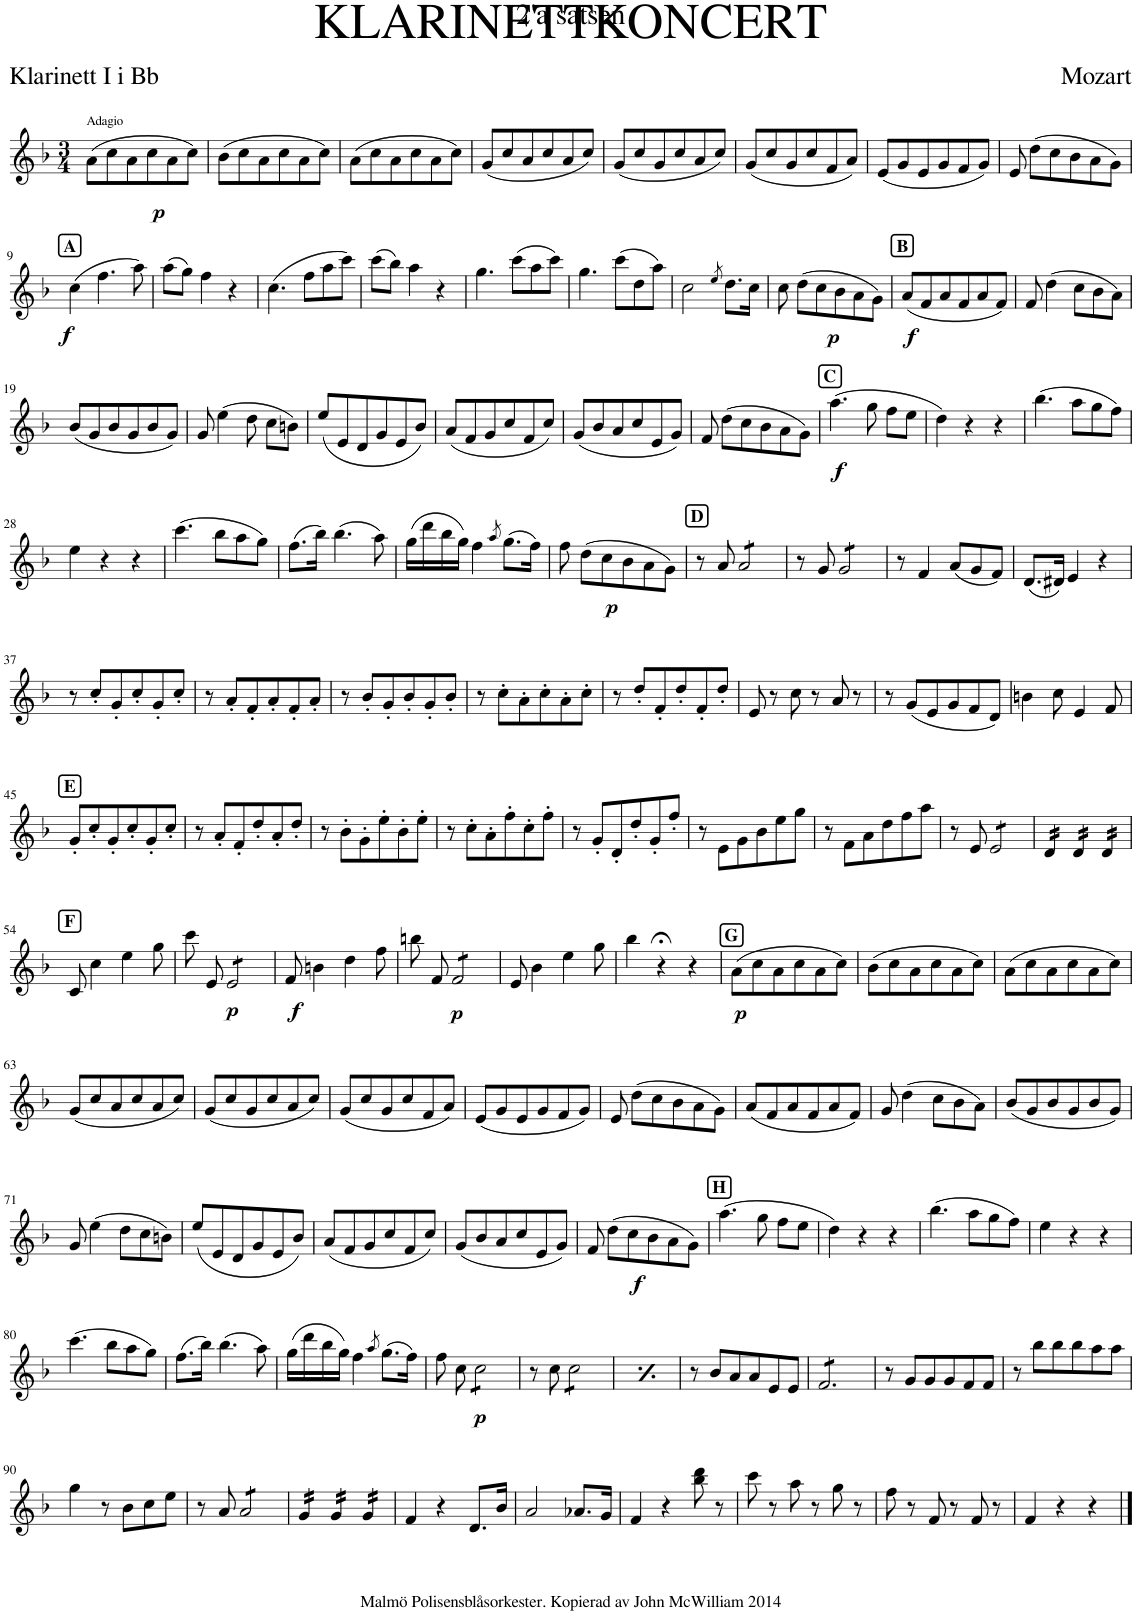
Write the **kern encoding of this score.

**kern	**dynam
*part1	*part1
*staff1	*staff1
*I"Bb Clarinet	*
*I'Cl	*
*clefG2	*
*Trd1c2	*
*k[b-]	*
*M3/4	*
=1	=1
!LO:TX:a:t=Adagio	!
!	!LO:DY:b
(8a\L	p
8cc\	.
8a\	.
8cc\	.
8a\	.
8cc\J)	.
=2	=2
(8b-\L	.
8cc\	.
8a\	.
8cc\	.
8a\	.
8cc\J)	.
=3	=3
(8a\L	.
8cc\	.
8a\	.
8cc\	.
8a\	.
8cc\J)	.
=4	=4
(8g/L	.
8cc/	.
8a/	.
8cc/	.
8a/	.
8cc/J)	.
=5	=5
(8g/L	.
8cc/	.
8g/	.
8cc/	.
8a/	.
8cc/J)	.
=6	=6
(8g/L	.
8cc/	.
8g/	.
8cc/	.
8f/	.
8a/J)	.
=7	=7
(8e/L	.
8g/	.
8e/	.
8g/	.
8f/	.
8g/J)	.
=8	=8
8e/	.
(8dd\L	.
8cc\	.
8b-\	.
8a\	.
8g\J)	.
!!LO:LB:g=z
=9	=9
!LO:TX:a:B:t=A	!
!	!LO:DY:b
(4cc\	f
4.ff\	.
8aa\)	.
=10	=10
(8aa\L	.
8gg\J)	.
4ff\	.
4r	.
=11	=11
(4.cc\	.
8ff\L	.
8aa\	.
8ccc\J)	.
=12	=12
(8ccc\L	.
8bb-\J)	.
4aa\	.
4r	.
=13	=13
4.gg\	.
(8ccc\L	.
8aa\	.
8ccc\J)	.
=14	=14
4.gg\	.
(8ccc\L	.
8dd\	.
8aa\J)	.
=15	=15
2cc\	.
8qee/	.
8.dd\L	.
16cc\Jk	.
=16	=16
8cc\	.
!	!LO:DY:b
(8dd\L	p
8cc\	.
8b-\	.
8a\	.
8g\J)	.
=17	=17
!LO:TX:a:B:t=B	!
!	!LO:DY:b
(8a/L	f
8f/	.
8a/	.
8f/	.
8a/	.
8f/J)	.
=18	=18
8f/	.
(4dd\	.
8cc\L	.
8b-\	.
8a\J)	.
!!LO:LB:g=z
=19	=19
(8b-/L	.
8g/	.
8b-/	.
8g/	.
8b-/	.
8g/J)	.
=20	=20
8g/	.
(4ee\	.
8dd\	.
8cc\L	.
8bn\J)	.
=21	=21
(8ee/L	.
8e/	.
8d/	.
8g/	.
8e/	.
8b-/J)	.
=22	=22
(8a/L	.
8f/	.
8g/	.
8cc/	.
8f/	.
8cc/J)	.
=23	=23
(8g/L	.
8b-/	.
8a/	.
8cc/	.
8e/	.
8g/J)	.
=24	=24
8f/	.
(8dd\L	.
8cc\	.
8b-\	.
8a\	.
8g\J)	.
=25	=25
!LO:TX:a:B:t=C	!
!	!LO:DY:b
(4.aa\	f
8gg\	.
8ff\L	.
8ee\J	.
=26	=26
4dd\)	.
4r	.
4r	.
=27	=27
(4.bb-\	.
8aa\L	.
8gg\	.
8ff\J)	.
!!LO:LB:g=z
=28	=28
4ee\	.
4r	.
4r	.
=29	=29
(4.ccc\	.
8bb-\L	.
8aa\	.
8gg\J)	.
=30	=30
(8.ff\L	.
16bb-\Jk)	.
(4.bb-\	.
8aa\)	.
=31	=31
(16gg\LL	.
16ddd\	.
16bb-\	.
16gg\JJ)	.
4ff\	.
8qaa/	.
(8.gg\L	.
16ff\Jk)	.
=32	=32
8ff\	.
!	!LO:DY:b
(8dd\L	p
8cc\	.
8b-\	.
8a\	.
8g\J)	.
=33	=33
!LO:TX:a:B:t=D	!
8r	.
8a/	.
*tremolo	*
8a/L	.
8a/	.
8a/	.
8a/J	.
*Xtremolo	*
=34	=34
8r	.
8g/	.
*tremolo	*
8g/L	.
8g/	.
8g/	.
8g/J	.
*Xtremolo	*
=35	=35
8r	.
4f/	.
(8a/L	.
8g/	.
8f/J)	.
=36	=36
(8.d/L	.
16d#X/Jk)	.
4e/	.
4r	.
!!LO:LB:g=z
=37	=37
8r	.
8cc'/L	.
8g'/	.
8cc'/	.
8g'/	.
8cc'/J	.
=38	=38
8r	.
8a'/L	.
8f'/	.
8a'/	.
8f'/	.
8a'/J	.
=39	=39
8r	.
8b-'/L	.
8g'/	.
8b-'/	.
8g'/	.
8b-'/J	.
=40	=40
8r	.
8cc'\L	.
8a'\	.
8cc'\	.
8a'\	.
8cc'\J	.
=41	=41
8r	.
8dd'/L	.
8f'/	.
8dd'/	.
8f'/	.
8dd'/J	.
=42	=42
8e/	.
8r	.
8cc\	.
8r	.
8a/	.
8r	.
=43	=43
8r	.
(8g/L	.
8e/	.
8g/	.
8f/	.
8d/J)	.
=44	=44
4bn\	.
8cc\	.
4e/	.
8f/	.
!!LO:LB:g=z
=45	=45
!LO:TX:a:B:t=E	!
8g'/L	.
8cc'/	.
8g'/	.
8cc'/	.
8g'/	.
8cc'/J	.
=46	=46
8r	.
8a'/L	.
8f'/	.
8dd'/	.
8a'/	.
8dd'/J	.
=47	=47
8r	.
8b-'\L	.
8g'\	.
8ee'\	.
8b-'\	.
8ee'\J	.
=48	=48
8r	.
8cc'\L	.
8a'\	.
8ff'\	.
8cc'\	.
8ff'\J	.
=49	=49
8r	.
8g'/L	.
8d'/	.
8dd'/	.
8g'/	.
8ff'/J	.
=50	=50
8r	.
8e\L	.
8g\	.
8b-\	.
8ee\	.
8gg\J	.
=51	=51
8r	.
8f\L	.
8a\	.
8dd\	.
8ff\	.
8aa\J	.
=52	=52
8r	.
8e/	.
*tremolo	*
8e/L	.
8e/	.
8e/	.
8e/J	.
=53	=53
16d/LL	.
16d/	.
16d/	.
16d/JJ	.
16d/LL	.
16d/	.
16d/	.
16d/JJ	.
16d/LL	.
16d/	.
16d/	.
16d/JJ	.
*Xtremolo	*
!!LO:LB:g=z
=54	=54
!LO:TX:a:B:t=F	!
8c/	.
4cc\	.
4ee\	.
8gg\	.
=55	=55
8ccc\	.
!	!LO:DY:b
8e/	p
*tremolo	*
8e/L	.
8e/	.
8e/	.
8e/J	.
*Xtremolo	*
=56	=56
!	!LO:DY:b
8f/	f
4bn\	.
4dd\	.
8ff\	.
=57	=57
8bbn\	.
!	!LO:DY:b
8f/	p
*tremolo	*
8f/L	.
8f/	.
8f/	.
8f/J	.
*Xtremolo	*
=58	=58
8e/	.
4b-\	.
4ee\	.
8gg\	.
=59	=59
4bb-\	.
4r;<	.
4r	.
=60	=60
!LO:TX:a:B:t=G	!
!	!LO:DY:b
(8a\L	p
8cc\	.
8a\	.
8cc\	.
8a\	.
8cc\J)	.
=61	=61
(8b-\L	.
8cc\	.
8a\	.
8cc\	.
8a\	.
8cc\J)	.
=62	=62
(8a\L	.
8cc\	.
8a\	.
8cc\	.
8a\	.
8cc\J)	.
!!LO:LB:g=z
=63	=63
(8g/L	.
8cc/	.
8a/	.
8cc/	.
8a/	.
8cc/J)	.
=64	=64
(8g/L	.
8cc/	.
8g/	.
8cc/	.
8a/	.
8cc/J)	.
=65	=65
(8g/L	.
8cc/	.
8g/	.
8cc/	.
8f/	.
8a/J)	.
=66	=66
(8e/L	.
8g/	.
8e/	.
8g/	.
8f/	.
8g/J)	.
=67	=67
8e/	.
(8dd\L	.
8cc\	.
8b-\	.
8a\	.
8g\J)	.
=68	=68
(8a/L	.
8f/	.
8a/	.
8f/	.
8a/	.
8f/J)	.
=69	=69
8g/	.
(4dd\	.
8cc\L	.
8b-\	.
8a\J)	.
=70	=70
(8b-/L	.
8g/	.
8b-/	.
8g/	.
8b-/	.
8g/J)	.
!!LO:LB:g=z
=71	=71
8g/	.
(4ee\	.
8dd\L	.
8cc\	.
8bn\J)	.
=72	=72
(8ee/L	.
8e/	.
8d/	.
8g/	.
8e/	.
8b-/J)	.
=73	=73
(8a/L	.
8f/	.
8g/	.
8cc/	.
8f/	.
8cc/J)	.
=74	=74
(8g/L	.
8b-/	.
8a/	.
8cc/	.
8e/	.
8g/J)	.
=75	=75
8f/	.
!	!LO:DY:b
(8dd\L	f
8cc\	.
8b-\	.
8a\	.
8g\J)	.
=76	=76
!LO:TX:a:B:t=H	!
(4.aa\	.
8gg\	.
8ff\L	.
8ee\J	.
=77	=77
4dd\)	.
4r	.
4r	.
=78	=78
(4.bb-\	.
8aa\L	.
8gg\	.
8ff\J)	.
=79	=79
4ee\	.
4r	.
4r	.
!!LO:LB:g=z
=80	=80
(4.ccc\	.
8bb-\L	.
8aa\	.
8gg\J)	.
=81	=81
(8.ff\L	.
16bb-\Jk)	.
(4.bb-\	.
8aa\)	.
=82	=82
(16gg\LL	.
16ddd\	.
16bb-\	.
16gg\JJ)	.
4ff\	.
8qaa/	.
(8.gg\L	.
16ff\Jk)	.
=83	=83
8ff\	.
!	!LO:DY:b
8cc\	p
*tremolo	*
8cc\L	.
8cc\	.
8cc\	.
8cc\J	.
*Xtremolo	*
=84	=84
8r	.
8cc\	.
*tremolo	*
8cc\L	.
8cc\	.
8cc\	.
8cc\J	.
*Xtremolo	*
=85	=85
8r	.
8cc\	.
*tremolo	*
8cc\L	.
8cc\	.
8cc\	.
8cc\J	.
*Xtremolo	*
=86	=86
8r	.
8b-/L	.
8a/	.
8a/	.
8e/	.
8e/J	.
=87	=87
*tremolo	*
8f/L	.
8f/	.
8f/	.
8f/	.
8f/	.
8f/J	.
*Xtremolo	*
=88	=88
8r	.
8g/L	.
8g/	.
8g/	.
8f/	.
8f/J	.
=89	=89
8r	.
8bb-\L	.
8bb-\	.
8bb-\	.
8aa\	.
8aa\J	.
!!LO:LB:g=z
=90	=90
4gg\	.
8r	.
8b-\L	.
8cc\	.
8ee\J	.
=91	=91
8r	.
8a/	.
*tremolo	*
8a/L	.
8a/	.
8a/	.
8a/J	.
=92	=92
16g/LL	.
16g/	.
16g/	.
16g/JJ	.
16g/LL	.
16g/	.
16g/	.
16g/JJ	.
16g/LL	.
16g/	.
16g/	.
16g/JJ	.
*Xtremolo	*
=93	=93
4f/	.
4r	.
8.d/L	.
16b-/Jk	.
=94	=94
2a/	.
8.a-X/L	.
16g/Jk	.
=95	=95
4f/	.
4r	.
8bb-\ 8ddd\	.
8r	.
=96	=96
8ccc\	.
8r	.
8aa\	.
8r	.
8gg\	.
8r	.
=97	=97
8ff\	.
8r	.
8f/	.
8r	.
8f/	.
8r	.
=98	=98
4f/	.
4r	.
4r	.
==	==
*-	*-
